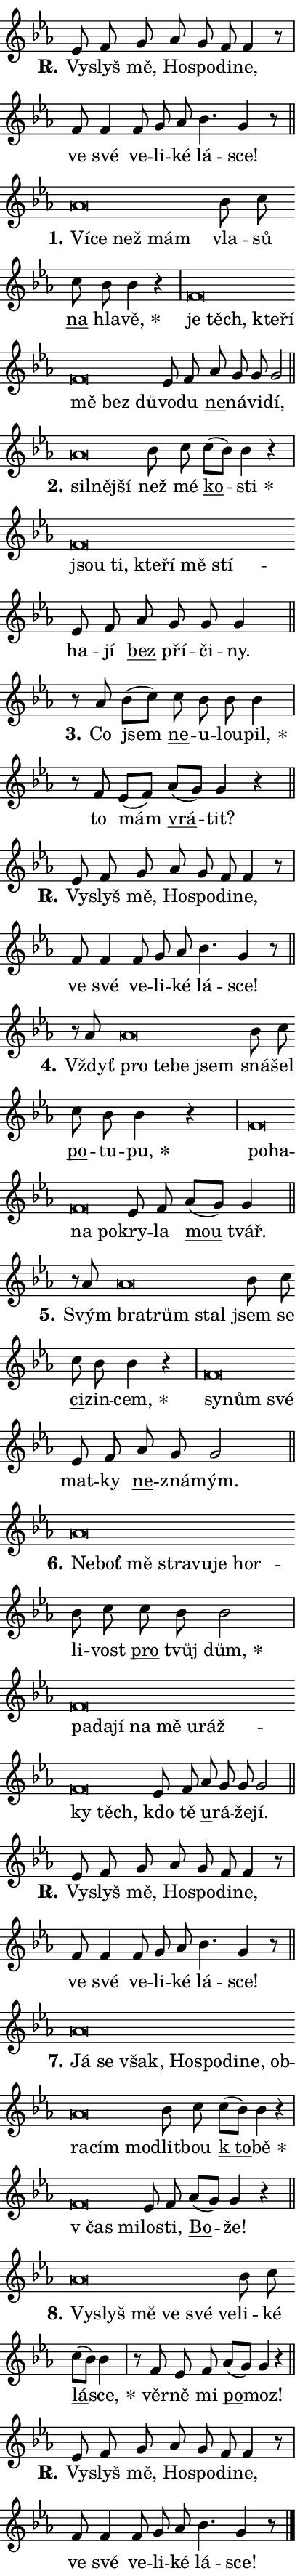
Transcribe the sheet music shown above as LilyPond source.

\version "2.24.0"
\header { tagline = "" }
\paper {
  indent = 0\cm
  top-margin = 0\cm
  right-margin = 0.13\cm % to fit lyric hyphens
  bottom-margin = 0\cm
  left-margin = 0\cm
  paper-width = 7\cm
  page-breaking = #ly:one-page-breaking
  system-system-spacing.basic-distance = #11
  score-system-spacing.basic-distance = #11
  ragged-last = ##f
}


%% Author: Thomas Morley
%% https://lists.gnu.org/archive/html/lilypond-user/2020-05/msg00002.html
#(define (line-position grob)
"Returns position of @var[grob} in current system:
   @code{'start}, if at first time-step
   @code{'end}, if at last time-step
   @code{'middle} otherwise
"
  (let* ((col (ly:item-get-column grob))
         (ln (ly:grob-object col 'left-neighbor))
         (rn (ly:grob-object col 'right-neighbor))
         (col-to-check-left (if (ly:grob? ln) ln col))
         (col-to-check-right (if (ly:grob? rn) rn col))
         (break-dir-left
           (and
             (ly:grob-property col-to-check-left 'non-musical #f)
             (ly:item-break-dir col-to-check-left)))
         (break-dir-right
           (and
             (ly:grob-property col-to-check-right 'non-musical #f)
             (ly:item-break-dir col-to-check-right))))
        (cond ((eqv? 1 break-dir-left) 'start)
              ((eqv? -1 break-dir-right) 'end)
              (else 'middle))))

#(define (tranparent-at-line-position vctor)
  (lambda (grob)
  "Relying on @code{line-position} select the relevant enry from @var{vctor}.
Used to determine transparency,"
    (case (line-position grob)
      ((end) (not (vector-ref vctor 0)))
      ((middle) (not (vector-ref vctor 1)))
      ((start) (not (vector-ref vctor 2))))))

noteHeadBreakVisibility =
#(define-music-function (break-visibility)(vector?)
"Makes @code{NoteHead}s transparent relying on @var{break-visibility}"
#{
  \override NoteHead.transparent =
    #(tranparent-at-line-position break-visibility)
#})

#(define delete-ledgers-for-transparent-note-heads
  (lambda (grob)
    "Reads whether a @code{NoteHead} is transparent.
If so this @code{NoteHead} is removed from @code{'note-heads} from
@var{grob}, which is supposed to be @code{LedgerLineSpanner}.
As a result ledgers are not printed for this @code{NoteHead}"
    (let* ((nhds-array (ly:grob-object grob 'note-heads))
           (nhds-list
             (if (ly:grob-array? nhds-array)
                 (ly:grob-array->list nhds-array)
                 '()))
           ;; Relies on the transparent-property being done before
           ;; Staff.LedgerLineSpanner.after-line-breaking is executed.
           ;; This is fragile ...
           (to-keep
             (remove
               (lambda (nhd)
                 (ly:grob-property nhd 'transparent #f))
               nhds-list)))
      ;; TODO find a better method to iterate over grob-arrays, similiar
      ;; to filter/remove etc for lists
      ;; For now rebuilt from scratch
      (set! (ly:grob-object grob 'note-heads)  '())
      (for-each
        (lambda (nhd)
          (ly:pointer-group-interface::add-grob grob 'note-heads nhd))
        to-keep))))

squashNotes = {
  \override NoteHead.X-extent = #'(-0.2 . 0.2)
  \override NoteHead.Y-extent = #'(-0.75 . 0)
  \override NoteHead.stencil =
    #(lambda (grob)
       (let ((pos (ly:grob-property grob 'staff-position)))
         (begin
           (if (< pos -7) (display "ERROR: Lower brevis then expected\n") (display "OK: Expected brevis position\n"))
           (if (<= pos -6) ly:text-interface::print ly:note-head::print))))
}
unSquashNotes = {
  \revert NoteHead.X-extent
  \revert NoteHead.Y-extent
  \revert NoteHead.stencil
}

hideNotes = \noteHeadBreakVisibility #begin-of-line-visible
unHideNotes = \noteHeadBreakVisibility #all-visible

% work-around for resetting accidentals
% https://lilypond.org/doc/v2.23/Documentation/notation/displaying-rhythms#unmetered-music
cadenzaMeasure = {
  \cadenzaOff
  \partial 1024 s1024
  \cadenzaOn
}

#(define-markup-command (accent layout props text) (markup?)
  "Underline accented syllable"
  (interpret-markup layout props
    #{\markup \override #'(offset . 4.3) \underline { #text }#}))

responsum = \markup \concat {
  "R" \hspace #-1.05 \path #0.1 #'((moveto 0 0.07) (lineto 0.9 0.8)) \hspace #0.05 "."
}

spaceSize = #0.6828661417322834 % exact space size for TeX Gyre Schola

\layout {
  \context {
    \Staff
    \remove "Time_signature_engraver"
    \override LedgerLineSpanner.after-line-breaking = #delete-ledgers-for-transparent-note-heads
  }
  \context {
    \Lyrics {
      \override LyricSpace.minimum-distance = \spaceSize
      \override LyricText.font-name = #"TeX Gyre Schola"
      \override LyricText.font-size = 1
      \override StanzaNumber.font-name = #"TeX Gyre Schola Bold"
      \override StanzaNumber.font-size = 1
    }
  }
  \context {
    \Score 
    \override NoteHead.text =
      #(lambda (grob) 
        (let ((pos (ly:grob-property grob 'staff-position)))
          #{\markup {
            \combine
              \halign #-0.55 \raise #(if (= pos -6) 0 0.5) \override #'(thickness . 2) \draw-line #'(3.2 . 0)
              \musicglyph "noteheads.sM1"
          }#}))
  }
}

% magnetic-lyrics.ily
%
%   written by
%     Jean Abou Samra <jean@abou-samra.fr>
%     Werner Lemberg <wl@gnu.org>
%
%   adapted by
%     Jiri Hon <jiri.hon@gmail.com>
%
% Version 2022-Apr-15

% https://www.mail-archive.com/lilypond-user@gnu.org/msg149350.html

#(define (Left_hyphen_pointer_engraver context)
   "Collect syllable-hyphen-syllable occurrences in lyrics and store
them in properties.  This engraver only looks to the left.  For
example, if the lyrics input is @code{foo -- bar}, it does the
following.

@itemize @bullet
@item
Set the @code{text} property of the @code{LyricHyphen} grob between
@q{foo} and @q{bar} to @code{foo}.

@item
Set the @code{left-hyphen} property of the @code{LyricText} grob with
text @q{foo} to the @code{LyricHyphen} grob between @q{foo} and
@q{bar}.
@end itemize

Use this auxiliary engraver in combination with the
@code{lyric-@/text::@/apply-@/magnetic-@/offset!} hook."
   (let ((hyphen #f)
         (text #f))
     (make-engraver
      (acknowledgers
       ((lyric-syllable-interface engraver grob source-engraver)
        (set! text grob)))
      (end-acknowledgers
       ((lyric-hyphen-interface engraver grob source-engraver)
        ;(when (not (grob::has-interface grob 'lyric-space-interface))
          (set! hyphen grob)));)
      ((stop-translation-timestep engraver)
       (when (and text hyphen)
         (ly:grob-set-object! text 'left-hyphen hyphen))
       (set! text #f)
       (set! hyphen #f)))))

#(define (lyric-text::apply-magnetic-offset! grob)
   "If the space between two syllables is less than the value in
property @code{LyricText@/.details@/.squash-threshold}, move the right
syllable to the left so that it gets concatenated with the left
syllable.

Use this function as a hook for
@code{LyricText@/.after-@/line-@/breaking} if the
@code{Left_@/hyphen_@/pointer_@/engraver} is active."
   (let ((hyphen (ly:grob-object grob 'left-hyphen #f)))
     (when hyphen
       (let ((left-text (ly:spanner-bound hyphen LEFT)))
         (when (grob::has-interface left-text 'lyric-syllable-interface)
           (let* ((common (ly:grob-common-refpoint grob left-text X))
                  (this-x-ext (ly:grob-extent grob common X))
                  (left-x-ext
                   (begin
                     ;; Trigger magnetism for left-text.
                     (ly:grob-property left-text 'after-line-breaking)
                     (ly:grob-extent left-text common X)))
                  ;; `delta` is the gap width between two syllables.
                  (delta (- (interval-start this-x-ext)
                            (interval-end left-x-ext)))
                  (details (ly:grob-property grob 'details))
                  (threshold (assoc-get 'squash-threshold details 0.2)))
             (when (< delta threshold)
               (let* (;; We have to manipulate the input text so that
                      ;; ligatures crossing syllable boundaries are not
                      ;; disabled.  For languages based on the Latin
                      ;; script this is essentially a beautification.
                      ;; However, for non-Western scripts it can be a
                      ;; necessity.
                      (lt (ly:grob-property left-text 'text))
                      (rt (ly:grob-property grob 'text))
                      (is-space (grob::has-interface hyphen 'lyric-space-interface))
                      (space (if is-space " " ""))
                      (extra-delta (if is-space spaceSize 0))
                      ;; Append new syllable.
                      (ltrt-space (if (and (string? lt) (string? rt))
                                (string-append lt space rt)
                                (make-concat-markup (list lt space rt))))
                      ;; Right-align `ltrt` to the right side.
                      (ltrt-space-markup (grob-interpret-markup
                               grob
                               (make-translate-markup
                                (cons (interval-length this-x-ext) 0)
                                (make-right-align-markup ltrt-space)))))
                 (begin
                   ;; Don't print `left-text`.
                   (ly:grob-set-property! left-text 'stencil #f)
                   ;; Set text and stencil (which holds all collected
                   ;; syllables so far) and shift it to the left.
                   (ly:grob-set-property! grob 'text ltrt-space)
                   (ly:grob-set-property! grob 'stencil ltrt-space-markup)
                   (ly:grob-translate-axis! grob (- (- delta extra-delta)) X))))))))))


#(define (lyric-hyphen::displace-bounds-first grob)
   ;; Make very sure this callback isn't triggered too early.
   (let ((left (ly:spanner-bound grob LEFT))
         (right (ly:spanner-bound grob RIGHT)))
     (ly:grob-property left 'after-line-breaking)
     (ly:grob-property right 'after-line-breaking)
     (ly:lyric-hyphen::print grob)))

squashThreshold = #0.4

\layout {
  \context {
    \Lyrics
    \consists #Left_hyphen_pointer_engraver
    \override LyricText.after-line-breaking =
      #lyric-text::apply-magnetic-offset!
    \override LyricHyphen.stencil = #lyric-hyphen::displace-bounds-first
    \override LyricText.details.squash-threshold = \squashThreshold
    \override LyricHyphen.minimum-distance = 0
    \override LyricHyphen.minimum-length = \squashThreshold
  }
}

squashText = \override LyricText.details.squash-threshold = 9999
unSquashText = \override LyricText.details.squash-threshold = \squashThreshold

leftText = \override LyricText.self-alignment-X = #LEFT
unLeftText = \revert LyricText.self-alignment-X

starOffset = #(lambda (grob) 
                (let ((x_offset (ly:self-alignment-interface::aligned-on-x-parent grob)))
                  (if (= x_offset 0) 0 (+ x_offset 1.2))))

star = #(define-music-function (syllable)(string?)
"Append star separator at the end of a syllable"
#{
  \once \override LyricText.X-offset = #starOffset
  \lyricmode { \markup {
    #syllable
    \override #'((font-name . "TeX Gyre Schola Bold")) \hspace #0.2 \lower #0.65 \larger "*"
  } }
#})

starAccent = #(define-music-function (syllable)(string?)
"Append star separator at the end of a syllable and make accent"
#{
  \once \override LyricText.X-offset = #starOffset
  \lyricmode { \markup {
    \accent #syllable
    \override #'((font-name . "TeX Gyre Schola Bold")) \hspace #0.2 \lower #0.65 \larger "*"
  } }
#})

breath = #(define-music-function (syllable)(string?)
"Append breathing indicator at the end of a syllable"
#{
  \lyricmode { \markup { #syllable "+" } }
#})

optionalBreath = #(define-music-function (syllable)(string?)
"Append optional breathing indicator at the end of a syllable"
#{
  \lyricmode { \markup { #syllable "(+)" } }
#})


\score {
    <<
        \new Voice = "melody" { \cadenzaOn \key es \major \relative { es'8 f g as g f f4 r8 \cadenzaMeasure \bar "|" f f4 \bar "" f8 g as \bar "" bes4. g4 r8 \cadenzaMeasure \bar "||" \break } }
        \new Lyrics \lyricsto "melody" { \lyricmode { \set stanza = \responsum
Vy -- slyš mě, Ho -- spo -- di -- ne, ve své ve -- li -- ké lá -- sce! } }
    >>
    \layout {}
}

\score {
    <<
        \new Voice = "melody" { \cadenzaOn \key es \major \relative { \squashNotes as'\breve*1/16 \hideNotes \breve*1/16 \bar "" \breve*1/16 \breve*1/16 \bar "" \unHideNotes \unSquashNotes bes8 c \bar "" c bes bes4 r \cadenzaMeasure \bar "|" \squashNotes f\breve*1/16 \hideNotes \breve*1/16 \bar "" \breve*1/16 \bar "" \breve*1/16 \bar "" \breve*1/16 \bar "" \breve*1/16 \breve*1/16 \bar "" \unHideNotes \unSquashNotes es8 f \bar "" as g g g2 \cadenzaMeasure \bar "||" \break } }
        \new Lyrics \lyricsto "melody" { \lyricmode { \set stanza = "1."
\leftText Ví -- \squashText ce než mám \unLeftText \unSquashText vla -- sů \markup \accent na hla -- \star vě, \leftText je \squashText těch, kte -- ří mě bez dů -- \unLeftText \unSquashText vo -- du \markup \accent ne -- ná -- vi -- dí, } }
    >>
    \layout {}
}

\score {
    <<
        \new Voice = "melody" { \cadenzaOn \key es \major \relative { \squashNotes as'\breve*1/16 \hideNotes \breve*1/16 \breve*1/16 \bar "" \unHideNotes \unSquashNotes bes8 c \bar "" c[( bes)] bes4 r \cadenzaMeasure \bar "|" \squashNotes f\breve*1/16 \hideNotes \breve*1/16 \bar "" \breve*1/16 \bar "" \breve*1/16 \bar "" \breve*1/16 \breve*1/16 \bar "" \unHideNotes \unSquashNotes es8 f \bar "" as g g g4 \cadenzaMeasure \bar "||" \break } }
        \new Lyrics \lyricsto "melody" { \lyricmode { \set stanza = "2."
\leftText sil -- \squashText něj -- ší \unLeftText \unSquashText než mé \markup \accent ko -- \star sti \leftText jsou \squashText ti, kte -- ří mě stí -- \unLeftText \unSquashText ha -- jí \markup \accent bez pří -- či -- ny. } }
    >>
    \layout {}
}

\score {
    <<
        \new Voice = "melody" { \cadenzaOn \key es \major \relative { r8 as' bes8[( c)] \bar "" c bes bes bes4 \cadenzaMeasure \bar "|" r8 f es8[( f)] \bar "" as[( g)] g4 r \cadenzaMeasure \bar "||" \break } }
        \new Lyrics \lyricsto "melody" { \lyricmode { \set stanza = "3."
Co jsem \markup \accent ne -- u -- lou -- \star pil, to mám \markup \accent vrá -- tit? } }
    >>
    \layout {}
}

\score {
    <<
        \new Voice = "melody" { \cadenzaOn \key es \major \relative { es'8 f g as g f f4 r8 \cadenzaMeasure \bar "|" f f4 \bar "" f8 g as \bar "" bes4. g4 r8 \cadenzaMeasure \bar "||" \break } }
        \new Lyrics \lyricsto "melody" { \lyricmode { \set stanza = \responsum
Vy -- slyš mě, Ho -- spo -- di -- ne, ve své ve -- li -- ké lá -- sce! } }
    >>
    \layout {}
}

\score {
    <<
        \new Voice = "melody" { \cadenzaOn \key es \major \relative { r8 as'8 \squashNotes as\breve*1/16 \hideNotes \breve*1/16 \bar "" \breve*1/16 \breve*1/16 \bar "" \unHideNotes \unSquashNotes bes8 c \bar "" c bes bes4 r \cadenzaMeasure \bar "|" \squashNotes f\breve*1/16 \hideNotes \breve*1/16 \bar "" \breve*1/16 \breve*1/16 \bar "" \unHideNotes \unSquashNotes es8 f \bar "" as[( g)] g4 \cadenzaMeasure \bar "||" \break } }
        \new Lyrics \lyricsto "melody" { \lyricmode { \set stanza = "4."
Vždyť \leftText pro \squashText te -- be jsem \unLeftText \unSquashText sná -- šel \markup \accent po -- tu -- \star pu, \leftText po -- \squashText ha -- na po -- \unLeftText \unSquashText kry -- la \markup \accent mou tvář. } }
    >>
    \layout {}
}

\score {
    <<
        \new Voice = "melody" { \cadenzaOn \key es \major \relative { r8 as'8 \squashNotes as\breve*1/16 \hideNotes \breve*1/16 \breve*1/16 \bar "" \unHideNotes \unSquashNotes bes8 c \bar "" c bes bes4 r \cadenzaMeasure \bar "|" \squashNotes f\breve*1/16 \hideNotes \breve*1/16 \breve*1/16 \bar "" \unHideNotes \unSquashNotes es8 f \bar "" as g g2 \cadenzaMeasure \bar "||" \break } }
        \new Lyrics \lyricsto "melody" { \lyricmode { \set stanza = "5."
Svým \leftText bra -- \squashText trům stal \unLeftText \unSquashText jsem se \markup \accent ci -- zin -- \star cem, \leftText sy -- \squashText nům své \unLeftText \unSquashText mat -- ky \markup \accent ne -- zná -- mým. } }
    >>
    \layout {}
}

\score {
    <<
        \new Voice = "melody" { \cadenzaOn \key es \major \relative { \squashNotes as'\breve*1/16 \hideNotes \breve*1/16 \bar "" \breve*1/16 \bar "" \breve*1/16 \bar "" \breve*1/16 \bar "" \breve*1/16 \breve*1/16 \bar "" \unHideNotes \unSquashNotes bes8 c \bar "" c bes bes2 \cadenzaMeasure \bar "|" \squashNotes f\breve*1/16 \hideNotes \breve*1/16 \bar "" \breve*1/16 \bar "" \breve*1/16 \bar "" \breve*1/16 \bar "" \breve*1/16 \bar "" \breve*1/16 \bar "" \breve*1/16 \breve*1/16 \bar "" \unHideNotes \unSquashNotes es8 f \bar "" as g g g2 \cadenzaMeasure \bar "||" \break } }
        \new Lyrics \lyricsto "melody" { \lyricmode { \set stanza = "6."
\leftText Ne -- \squashText boť mě stra -- vu -- je hor -- \unLeftText \unSquashText li -- vost \markup \accent pro tvůj \star dům, \leftText pa -- \squashText da -- jí na mě u -- ráž -- ky těch, \unLeftText \unSquashText kdo tě \markup \accent u -- rá -- že -- jí. } }
    >>
    \layout {}
}

\score {
    <<
        \new Voice = "melody" { \cadenzaOn \key es \major \relative { es'8 f g as g f f4 r8 \cadenzaMeasure \bar "|" f f4 \bar "" f8 g as \bar "" bes4. g4 r8 \cadenzaMeasure \bar "||" \break } }
        \new Lyrics \lyricsto "melody" { \lyricmode { \set stanza = \responsum
Vy -- slyš mě, Ho -- spo -- di -- ne, ve své ve -- li -- ké lá -- sce! } }
    >>
    \layout {}
}

\score {
    <<
        \new Voice = "melody" { \cadenzaOn \key es \major \relative { \squashNotes as'\breve*1/16 \hideNotes \breve*1/16 \bar "" \breve*1/16 \bar "" \breve*1/16 \bar "" \breve*1/16 \bar "" \breve*1/16 \bar "" \breve*1/16 \bar "" \breve*1/16 \bar "" \breve*1/16 \bar "" \breve*1/16 \breve*1/16 \bar "" \unHideNotes \unSquashNotes bes8 c \bar "" c[( bes)] bes4 r \cadenzaMeasure \bar "|" \squashNotes f\breve*1/16 \hideNotes \breve*1/16 \bar "" \unHideNotes \unSquashNotes es8 f \bar "" as[( g)] g4 r \cadenzaMeasure \bar "||" \break } }
        \new Lyrics \lyricsto "melody" { \lyricmode { \set stanza = "7."
\leftText Já \squashText se však, Ho -- spo -- di -- ne, ob -- ra -- cím mo -- \unLeftText \unSquashText dlit -- bou \markup \accent "k to" -- \star bě \leftText "v čas" \squashText mi -- \unLeftText \unSquashText lo -- sti, \markup \accent Bo -- že! } }
    >>
    \layout {}
}

\score {
    <<
        \new Voice = "melody" { \cadenzaOn \key es \major \relative { \squashNotes as'\breve*1/16 \hideNotes \breve*1/16 \bar "" \breve*1/16 \bar "" \breve*1/16 \bar "" \breve*1/16 \breve*1/16 \bar "" \unHideNotes \unSquashNotes bes8 c \bar "" c[( bes)] bes4 \cadenzaMeasure \bar "|" r8 f es8 f \bar "" as[( g)] g4 r \cadenzaMeasure \bar "||" \break } }
        \new Lyrics \lyricsto "melody" { \lyricmode { \set stanza = "8."
\leftText Vy -- \squashText slyš mě ve své ve -- \unLeftText \unSquashText li -- ké \markup \accent lá -- \star sce, věr -- ně mi \markup \accent po -- moz! } }
    >>
    \layout {}
}

\score {
    <<
        \new Voice = "melody" { \cadenzaOn \key es \major \relative { es'8 f g as g f f4 r8 \cadenzaMeasure \bar "|" f f4 \bar "" f8 g as \bar "" bes4. g4 r8 \cadenzaMeasure \bar "||" \break } \bar "|." }
        \new Lyrics \lyricsto "melody" { \lyricmode { \set stanza = \responsum
Vy -- slyš mě, Ho -- spo -- di -- ne, ve své ve -- li -- ké lá -- sce! } }
    >>
    \layout {}
}
